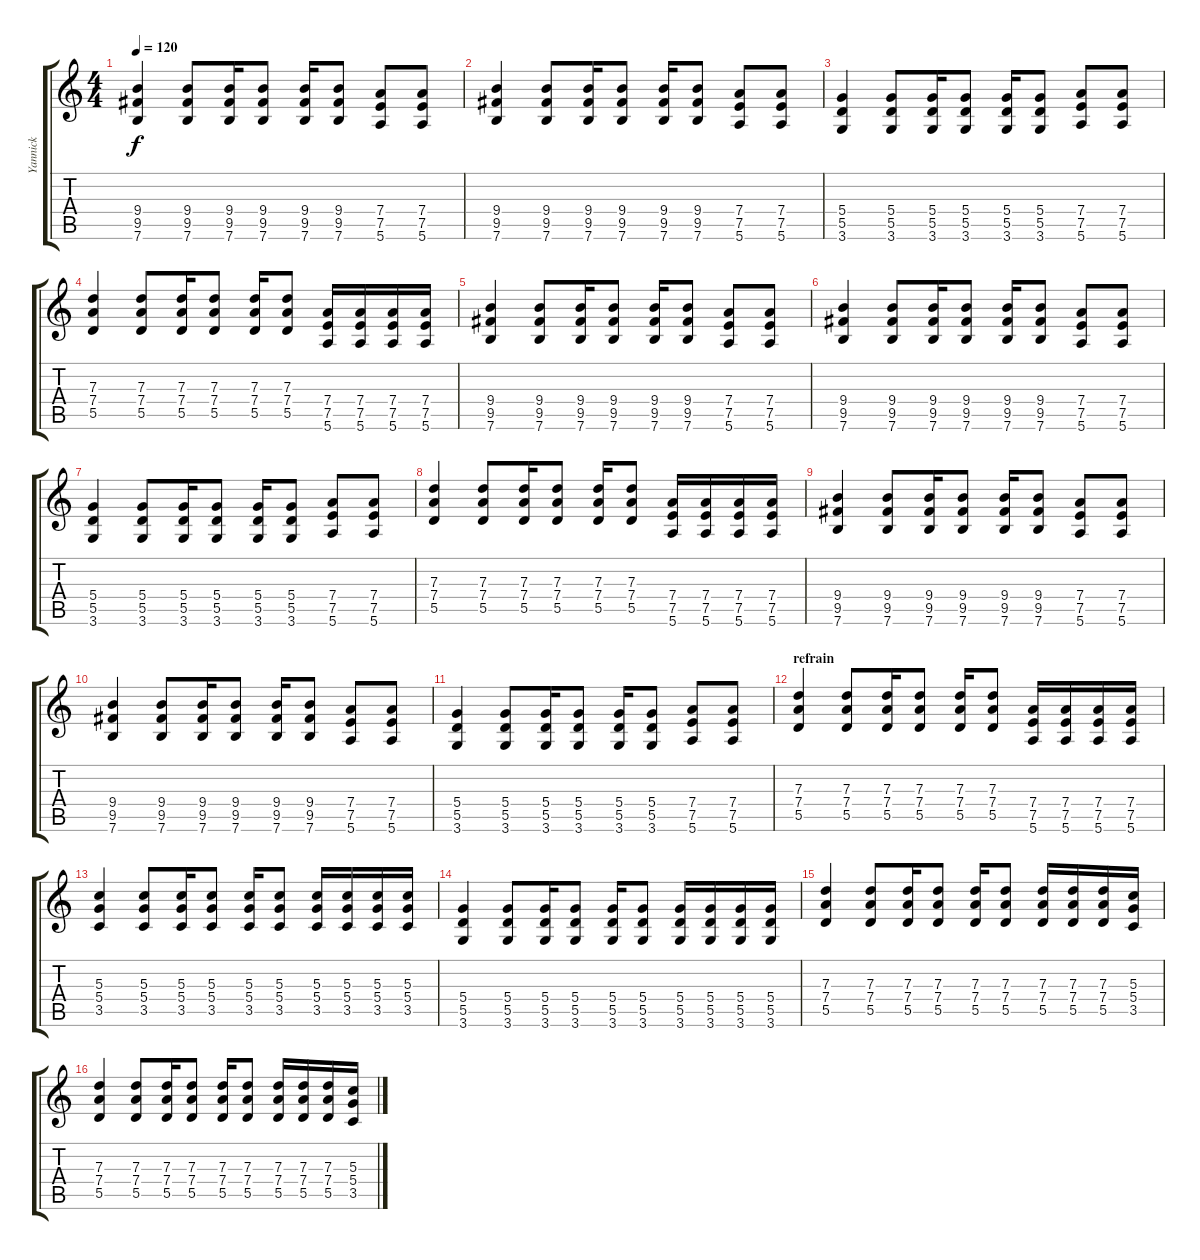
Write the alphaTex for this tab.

\track ("Yannick" "Yannick") {instrument overdrivenguitar}
\staff {score tabs}
\tuning (E4 B3 G3 D3 A2 E2) {hide}
\ts (4 4)
\tempo 120
\clef g2
\ks c
(9.4 9.5 7.6).4{dy f} (9.4 9.5 7.6).8 (9.4 9.5 7.6).16 (9.4 9.5 7.6).8 (9.4 9.5 7.6).16 (9.4 9.5 7.6).8 (7.4 7.5 5.6).8 (7.4 7.5 5.6).8 |
(9.4 9.5 7.6).4 (9.4 9.5 7.6).8 (9.4 9.5 7.6).16 (9.4 9.5 7.6).8 (9.4 9.5 7.6).16 (9.4 9.5 7.6).8 (7.4 7.5 5.6).8 (7.4 7.5 5.6).8 |
(5.4 5.5 3.6).4 (5.4 5.5 3.6).8 (5.4 5.5 3.6).16 (5.4 5.5 3.6).8 (5.4 5.5 3.6).16 (5.4 5.5 3.6).8 (7.4 7.5 5.6).8 (7.4 7.5 5.6).8 |
(7.3 7.4 5.5).4 (7.3 7.4 5.5).8 (7.3 7.4 5.5).16 (7.3 7.4 5.5).8 (7.3 7.4 5.5).16 (7.3 7.4 5.5).8 (7.4 7.5 5.6).16 (7.4 7.5 5.6).16 (7.4 7.5 5.6).16 (7.4 7.5 5.6).16 |
(9.4 9.5 7.6).4 (9.4 9.5 7.6).8 (9.4 9.5 7.6).16 (9.4 9.5 7.6).8 (9.4 9.5 7.6).16 (9.4 9.5 7.6).8 (7.4 7.5 5.6).8 (7.4 7.5 5.6).8 |
(9.4 9.5 7.6).4 (9.4 9.5 7.6).8 (9.4 9.5 7.6).16 (9.4 9.5 7.6).8 (9.4 9.5 7.6).16 (9.4 9.5 7.6).8 (7.4 7.5 5.6).8 (7.4 7.5 5.6).8 |
(5.4 5.5 3.6).4 (5.4 5.5 3.6).8 (5.4 5.5 3.6).16 (5.4 5.5 3.6).8 (5.4 5.5 3.6).16 (5.4 5.5 3.6).8 (7.4 7.5 5.6).8 (7.4 7.5 5.6).8 |
(7.3 7.4 5.5).4 (7.3 7.4 5.5).8 (7.3 7.4 5.5).16 (7.3 7.4 5.5).8 (7.3 7.4 5.5).16 (7.3 7.4 5.5).8 (7.4 7.5 5.6).16 (7.4 7.5 5.6).16 (7.4 7.5 5.6).16 (7.4 7.5 5.6).16 |
(9.4 9.5 7.6).4 (9.4 9.5 7.6).8 (9.4 9.5 7.6).16 (9.4 9.5 7.6).8 (9.4 9.5 7.6).16 (9.4 9.5 7.6).8 (7.4 7.5 5.6).8 (7.4 7.5 5.6).8 |
(9.4 9.5 7.6).4 (9.4 9.5 7.6).8 (9.4 9.5 7.6).16 (9.4 9.5 7.6).8 (9.4 9.5 7.6).16 (9.4 9.5 7.6).8 (7.4 7.5 5.6).8 (7.4 7.5 5.6).8 |
(5.4 5.5 3.6).4 (5.4 5.5 3.6).8 (5.4 5.5 3.6).16 (5.4 5.5 3.6).8 (5.4 5.5 3.6).16 (5.4 5.5 3.6).8 (7.4 7.5 5.6).8 (7.4 7.5 5.6).8 |
\section ("" "refrain ")
(7.3 7.4 5.5).4 (7.3 7.4 5.5).8 (7.3 7.4 5.5).16 (7.3 7.4 5.5).8 (7.3 7.4 5.5).16 (7.3 7.4 5.5).8 (7.4 7.5 5.6).16 (7.4 7.5 5.6).16 (7.4 7.5 5.6).16 (7.4 7.5 5.6).16 |
(5.3 5.4 3.5).4 (5.3 5.4 3.5).8 (5.3 5.4 3.5).16 (5.3 5.4 3.5).8 (5.3 5.4 3.5).16 (5.3 5.4 3.5).8 (5.3 5.4 3.5).16 (5.3 5.4 3.5).16 (5.3 5.4 3.5).16 (5.3 5.4 3.5).16 |
(5.4 5.5 3.6).4 (5.4 5.5 3.6).8 (5.4 5.5 3.6).16 (5.4 5.5 3.6).8 (5.4 5.5 3.6).16 (5.4 5.5 3.6).8 (5.4 5.5 3.6).16 (5.4 5.5 3.6).16 (5.4 5.5 3.6).16 (5.4 5.5 3.6).16 |
(7.3 7.4 5.5).4 (7.3 7.4 5.5).8 (7.3 7.4 5.5).16 (7.3 7.4 5.5).8 (7.3 7.4 5.5).16 (7.3 7.4 5.5).8 (7.3 7.4 5.5).16 (7.3 7.4 5.5).16 (7.3 7.4 5.5).16 (5.3 5.4 3.5).16 |
(7.3 7.4 5.5).4 (7.3 7.4 5.5).8 (7.3 7.4 5.5).16 (7.3 7.4 5.5).8 (7.3 7.4 5.5).16 (7.3 7.4 5.5).8 (7.3 7.4 5.5).16 (7.3 7.4 5.5).16 (7.3 7.4 5.5).16 (5.3 5.4 3.5).16
